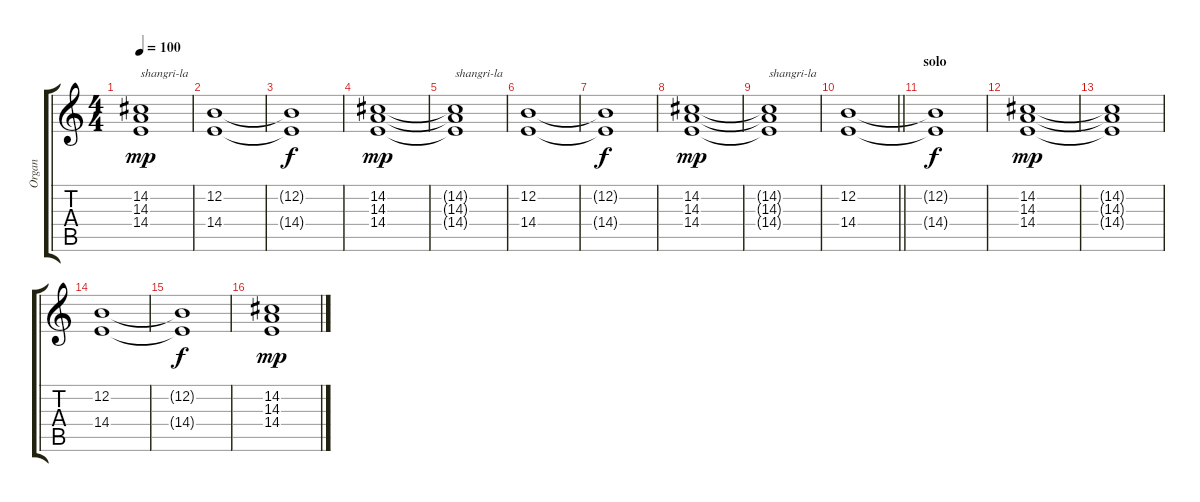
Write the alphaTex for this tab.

\track ("Organ" "Organ") {instrument drawbarorgan}
\staff {score tabs}
\tuning (E4 B3 G3 D3 A2 E2) {hide}
\ts (4 4)
\tempo 100
\clef g2
\ks c
(14.2{t} 14.3{t} 14.4{t}).1{txt "shangri-la" dy mp} |
(12.2 14.4).1 |
(12.2{t} 14.4{t}).1{dy f} |
(14.2 14.3 14.4).1{dy mp} |
(14.2{t} 14.3{t} 14.4{t}).1{txt "shangri-la"} |
(12.2 14.4).1 |
(12.2{t} 14.4{t}).1{dy f} |
(14.2 14.3 14.4).1{dy mp} |
(14.2{t} 14.3{t} 14.4{t}).1{txt "shangri-la"} |
\barLineRight lightlight
(12.2 14.4).1 |
\section ("" "solo")
(12.2{t} 14.4{t}).1{dy f} |
(14.2 14.3 14.4).1{dy mp} |
(14.2{t} 14.3{t} 14.4{t}).1 |
(12.2 14.4).1 |
(12.2{t} 14.4{t}).1{dy f} |
(14.2 14.3 14.4).1{dy mp}
